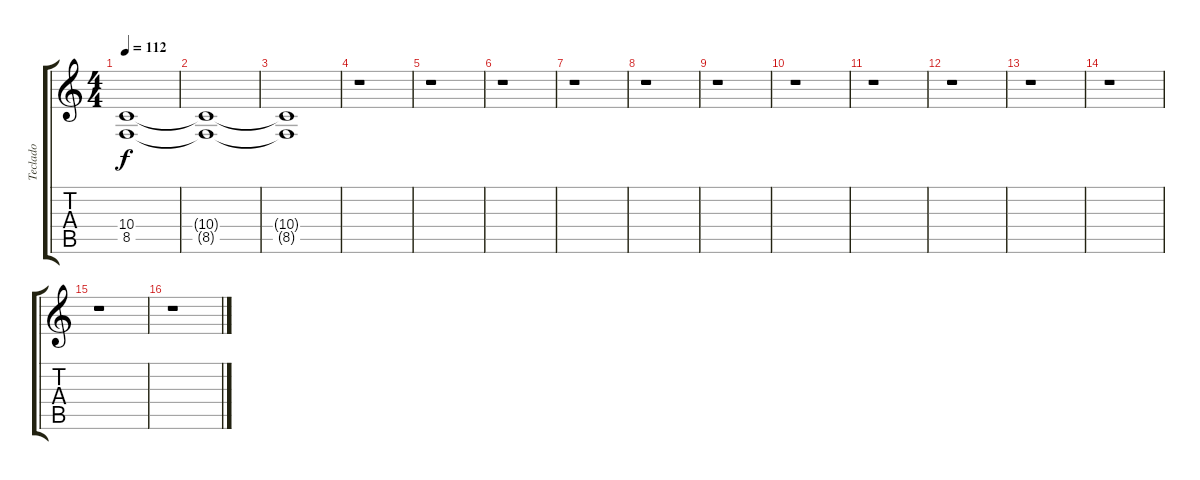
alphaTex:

\track ("Teclado" "Teclado") {instrument choiraahs}
\staff {score tabs}
\tuning (E4 B3 G3 D3 A2 E2) {hide}
\ts (4 4)
\tempo 112
\clef g2
\ks c
(10.4{t} 8.5{t}).1{dy f} |
(10.4{t} 8.5{t}).1{volume 0} |
(10.4{t} 8.5{t}).1 |
r.1 |
r.1 |
r.1 |
r.1 |
r.1 |
r.1 |
r.1 |
r.1 |
r.1 |
r.1 |
r.1 |
r.1 |
r.1
